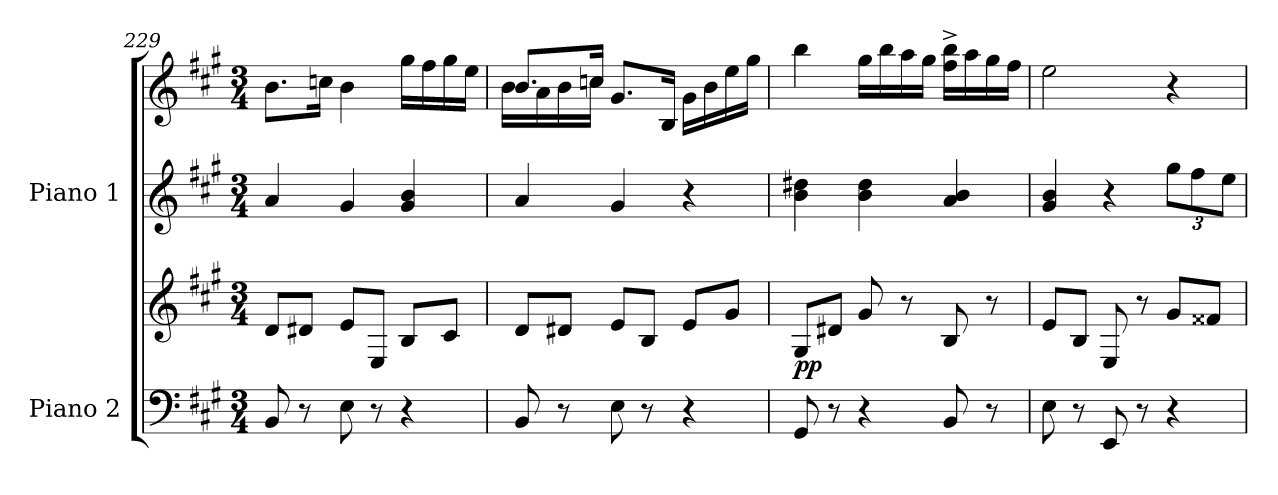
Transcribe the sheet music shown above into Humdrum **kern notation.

**kern	**kern	**dynam	**kern	**kern
*part2	*part2	*part2	*part1	*part1
*staff4	*staff3	*staff3/4	*staff2	*staff1
*I"Piano 2	*	*	*I"Piano 1	*
*I'Pno. 2	*	*	*I'Pno. 1	*
!!LO:PB:g=z
*clefF4	*clefG2	*	*clefG2	*clefG2
*k[f#c#g#]	*k[f#c#g#]	*	*k[f#c#g#]	*k[f#c#g#]
*M3/4	*M3/4	*	*M3/4	*M3/4
=229	=229	=229	=229	=229
8BB/	8d/L	.	4a/	8.b\L
8r	8d#X/J	.	.	.
.	.	.	.	16ccn\Jk
8E\	8e/L	.	4g#/	4b\
8r	8E/J	.	.	.
4r	8B/L	.	4g#/ 4b/	16gg#\LL
.	.	.	.	16ff#\
.	8c#/J	.	.	16gg#\
.	.	.	.	16ee\JJ
=230	=230	=230	=230	=230
*	*	*	*	*^
8BB/	8d/L	.	4a/	8.b/L	16b\LL
.	.	.	.	.	16a\
8r	8d#X/J	.	.	.	16b\
.	.	.	.	16ccn/Jk	16cc\JJ
8E\	8e/L	.	4g#/	8.g#/L	2ryy
8r	8B/J	.	.	.	.
.	.	.	.	16B/Jk	.
4r	8e/L	.	4r	16g#\LL	.
.	.	.	.	16b\	.
.	8g#/J	.	.	16ee\	.
.	.	.	.	16gg#\JJ	.
*	*	*	*	*v	*v
=231	=231	=231	=231	=231
!	!	!LO:DY:b	!	!
8GG#/	8G#/L	pp	4b\ 4dd#X\	4bb\
8r	8d#X/J	.	.	.
4r	8g#/	.	4b\ 4dd#\	16gg#\LL
.	.	.	.	16bb\
.	8r	.	.	16aa\
.	.	.	.	16gg#\JJ
8BB/	8B/	.	4a/ 4b/	16ff#\^ 16bb\^LL
.	.	.	.	16aa\
8r	8r	.	.	16gg#\
.	.	.	.	16ff#\JJ
!!LO:LB:g=z
=232	=232	=232	=232	=232
8E\	8e/L	.	4g#/ 4b/	2ee\
8r	8B/J	.	.	.
8EE/	8E/	.	4r	.
8r	8r	.	.	.
*	*	*	*Xbrackettup	*
4r	8g#/L	.	12gg#\L	4r
.	.	.	12ff#\	.
.	8f##X/J	.	.	.
.	.	.	12ee\J	.
=	=	=	=	=
*-	*-	*-	*-	*-
